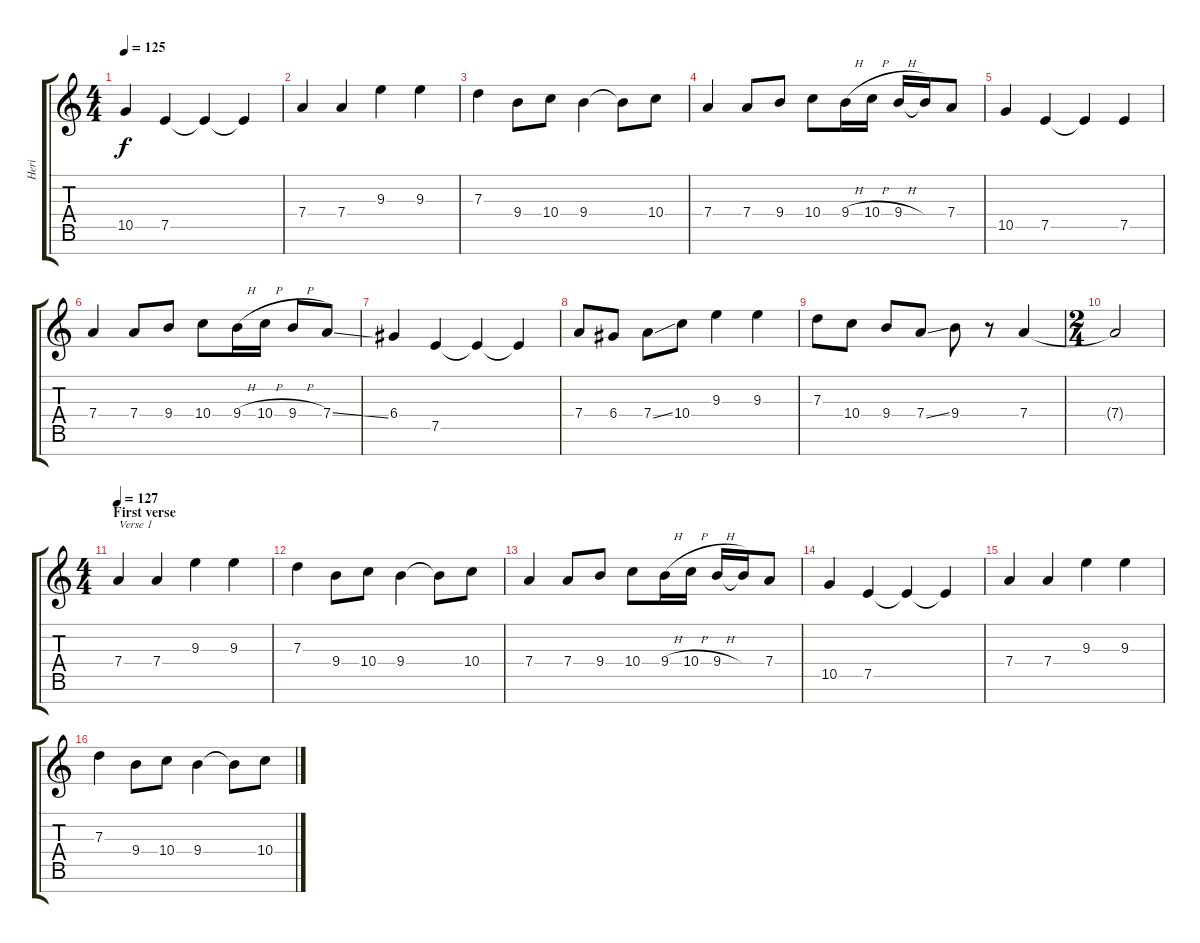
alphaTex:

\track ("Heri" "Heri") {instrument distortionguitar}
\staff {score tabs}
\tuning (E4 B3 G3 D3 A2 E2 B1) {hide}
\ts (4 4)
\tempo 125
\clef g2
\ks c
10.5.4{dy f} 7.5.4 7.5{t}.4 7.5{t}.4 |
7.4.4 7.4.4 9.3.4 9.3.4 |
7.3.4 9.4.8 10.4.8 9.4.4 9.4{t}.8 10.4.8 |
7.4.4 7.4.8 9.4.8 10.4.8 9.4{h}.16 10.4{h}.16 9.4{h}.16 9.4{t}.16 7.4.8 |
10.5.4 7.5.4 7.5{t}.4 7.5.4 |
7.4.4 7.4.8 9.4.8 10.4.8 9.4{h}.16 10.4{h}.16 9.4{h}.8 7.4{ss}.8 |
6.4.4 7.5.4 7.5{t}.4 7.5{t}.4 |
7.4.8 6.4.8 7.4{ss}.8 10.4.8 9.3.4 9.3.4 |
7.3.8 10.4.8 9.4.8 7.4{ss}.8 9.4.8 r.8 7.4.4 |
\ts (2 4)
7.4{t}.2 |
\ts (4 4)
\section ("" "First verse")
\tempo 127
7.4.4{txt "Verse 1"} 7.4.4 9.3.4 9.3.4 |
7.3.4 9.4.8 10.4.8 9.4.4 9.4{t}.8 10.4.8 |
7.4.4 7.4.8 9.4.8 10.4.8 9.4{h}.16 10.4{h}.16 9.4{h}.16 9.4{t}.16 7.4.8 |
10.5.4 7.5.4 7.5{t}.4 7.5{t}.4 |
7.4.4 7.4.4 9.3.4 9.3.4 |
7.3.4 9.4.8 10.4.8 9.4.4 9.4{t}.8 10.4.8
